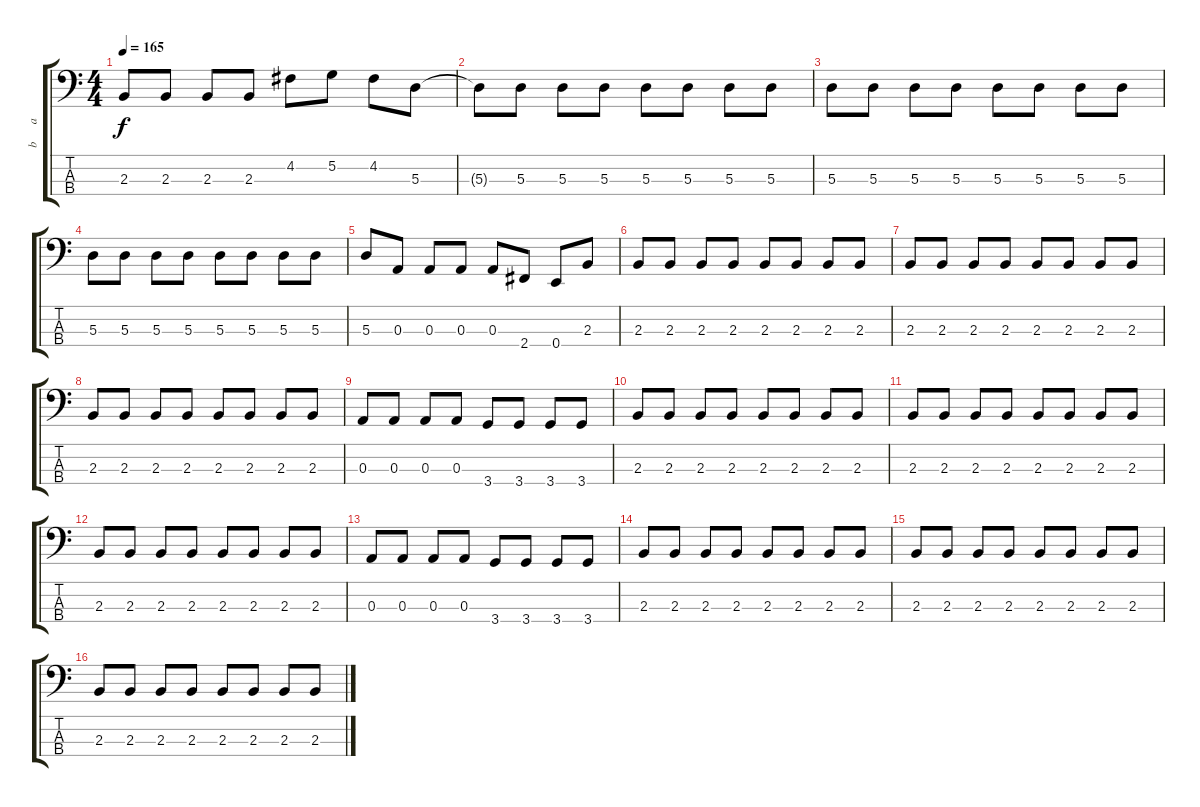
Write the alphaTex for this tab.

\track ("b      a      s      s" "b      a  ") {instrument synthbass2}
\staff {score tabs}
\tuning (G2 D2 A1 E1) {hide}
\ts (4 4)
\tempo 165
\clef f4
\ks c
2.3.8{dy f} 2.3.8 2.3.8 2.3.8 4.2.8 5.2.8 4.2.8 5.3.8 |
5.3{t}.8 5.3.8 5.3.8 5.3.8 5.3.8 5.3.8 5.3.8 5.3.8 |
5.3.8 5.3.8 5.3.8 5.3.8 5.3.8 5.3.8 5.3.8 5.3.8 |
5.3.8 5.3.8 5.3.8 5.3.8 5.3.8 5.3.8 5.3.8 5.3.8 |
5.3.8 0.3.8 0.3.8 0.3.8 0.3.8 2.4.8 0.4.8 2.3.8 |
2.3.8 2.3.8 2.3.8 2.3.8 2.3.8 2.3.8 2.3.8 2.3.8 |
2.3.8 2.3.8 2.3.8 2.3.8 2.3.8 2.3.8 2.3.8 2.3.8 |
2.3.8 2.3.8 2.3.8 2.3.8 2.3.8 2.3.8 2.3.8 2.3.8 |
0.3.8 0.3.8 0.3.8 0.3.8 3.4.8 3.4.8 3.4.8 3.4.8 |
2.3.8 2.3.8 2.3.8 2.3.8 2.3.8 2.3.8 2.3.8 2.3.8 |
2.3.8 2.3.8 2.3.8 2.3.8 2.3.8 2.3.8 2.3.8 2.3.8 |
2.3.8 2.3.8 2.3.8 2.3.8 2.3.8 2.3.8 2.3.8 2.3.8 |
0.3.8 0.3.8 0.3.8 0.3.8 3.4.8 3.4.8 3.4.8 3.4.8 |
2.3.8 2.3.8 2.3.8 2.3.8 2.3.8 2.3.8 2.3.8 2.3.8 |
2.3.8 2.3.8 2.3.8 2.3.8 2.3.8 2.3.8 2.3.8 2.3.8 |
2.3.8 2.3.8 2.3.8 2.3.8 2.3.8 2.3.8 2.3.8 2.3.8
